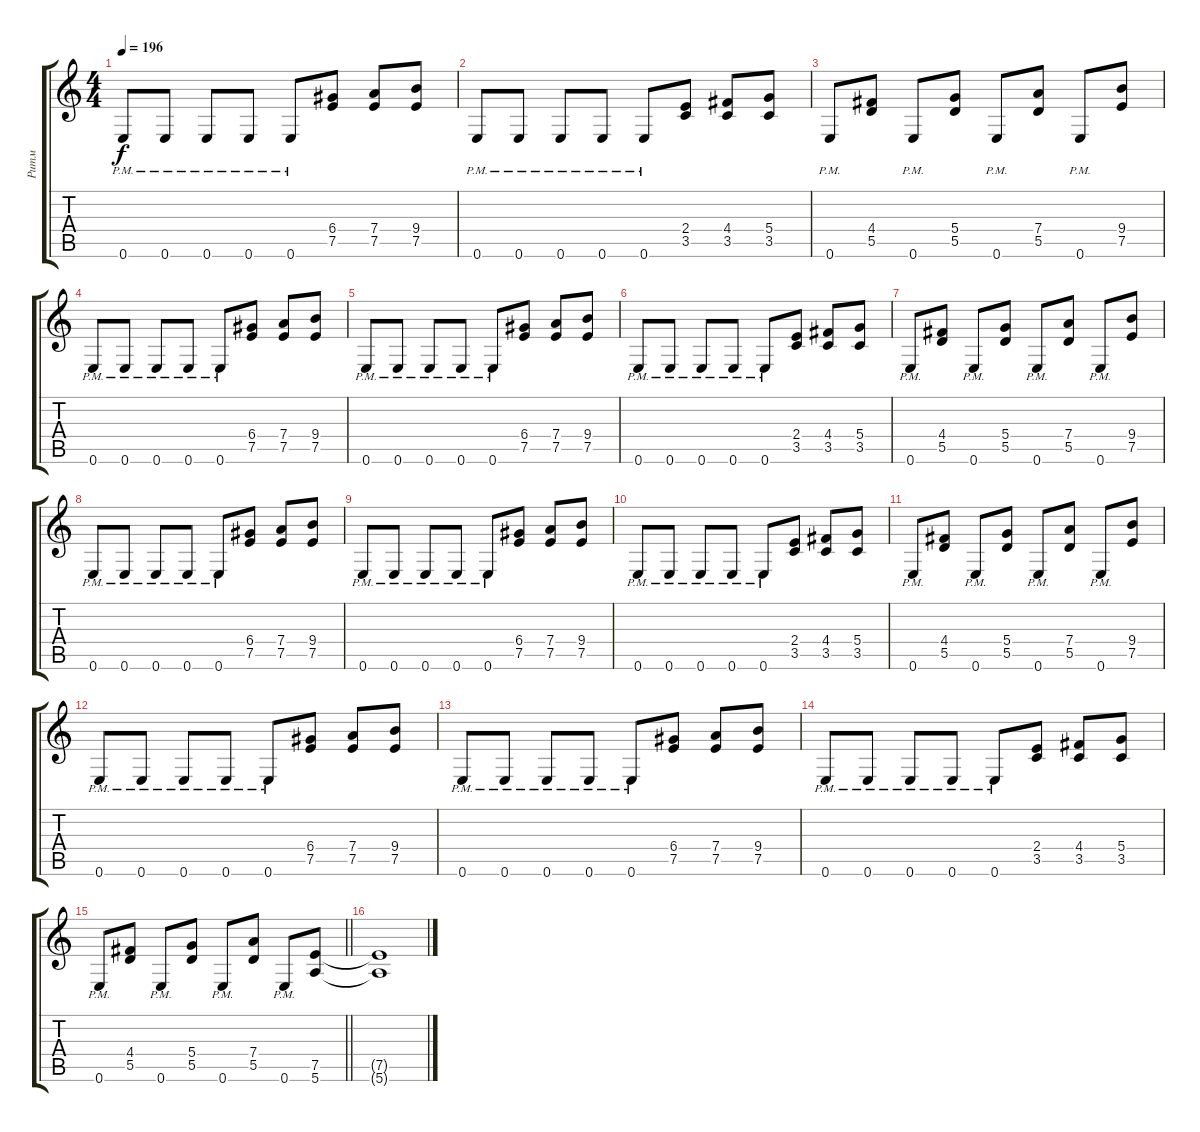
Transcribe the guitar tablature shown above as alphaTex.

\track ("Ритм" "Ритм") {instrument distortionguitar}
\staff {score tabs}
\tuning (E4 B3 G3 D3 A2 E2) {hide}
\ts (4 4)
\tempo 196
\clef g2
\ks c
0.6{pm}.8{dy f} 0.6{pm}.8 0.6{pm}.8 0.6{pm}.8 0.6{pm}.8 (6.4 7.5).8 (7.4 7.5).8 (9.4 7.5).8 |
0.6{pm}.8 0.6{pm}.8 0.6{pm}.8 0.6{pm}.8 0.6{pm}.8 (2.4 3.5).8 (4.4 3.5).8 (5.4 3.5).8 |
0.6{pm}.8 (4.4 5.5).8 0.6{pm}.8 (5.4 5.5).8 0.6{pm}.8 (7.4 5.5).8 0.6{pm}.8 (9.4 7.5).8 |
0.6{pm}.8 0.6{pm}.8 0.6{pm}.8 0.6{pm}.8 0.6{pm}.8 (6.4 7.5).8 (7.4 7.5).8 (9.4 7.5).8 |
0.6{pm}.8 0.6{pm}.8 0.6{pm}.8 0.6{pm}.8 0.6{pm}.8 (6.4 7.5).8 (7.4 7.5).8 (9.4 7.5).8 |
0.6{pm}.8 0.6{pm}.8 0.6{pm}.8 0.6{pm}.8 0.6{pm}.8 (2.4 3.5).8 (4.4 3.5).8 (5.4 3.5).8 |
0.6{pm}.8 (4.4 5.5).8 0.6{pm}.8 (5.4 5.5).8 0.6{pm}.8 (7.4 5.5).8 0.6{pm}.8 (9.4 7.5).8 |
0.6{pm}.8 0.6{pm}.8 0.6{pm}.8 0.6{pm}.8 0.6{pm}.8 (6.4 7.5).8 (7.4 7.5).8 (9.4 7.5).8 |
0.6{pm}.8 0.6{pm}.8 0.6{pm}.8 0.6{pm}.8 0.6{pm}.8 (6.4 7.5).8 (7.4 7.5).8 (9.4 7.5).8 |
0.6{pm}.8 0.6{pm}.8 0.6{pm}.8 0.6{pm}.8 0.6{pm}.8 (2.4 3.5).8 (4.4 3.5).8 (5.4 3.5).8 |
0.6{pm}.8 (4.4 5.5).8 0.6{pm}.8 (5.4 5.5).8 0.6{pm}.8 (7.4 5.5).8 0.6{pm}.8 (9.4 7.5).8 |
0.6{pm}.8 0.6{pm}.8 0.6{pm}.8 0.6{pm}.8 0.6{pm}.8 (6.4 7.5).8 (7.4 7.5).8 (9.4 7.5).8 |
0.6{pm}.8 0.6{pm}.8 0.6{pm}.8 0.6{pm}.8 0.6{pm}.8 (6.4 7.5).8 (7.4 7.5).8 (9.4 7.5).8 |
0.6{pm}.8 0.6{pm}.8 0.6{pm}.8 0.6{pm}.8 0.6{pm}.8 (2.4 3.5).8 (4.4 3.5).8 (5.4 3.5).8 |
\barLineRight lightlight
0.6{pm}.8 (4.4 5.5).8 0.6{pm}.8 (5.4 5.5).8 0.6{pm}.8 (7.4 5.5).8 0.6{pm}.8 (7.5 5.6).8 |
(7.5{t} 5.6{t}).1
